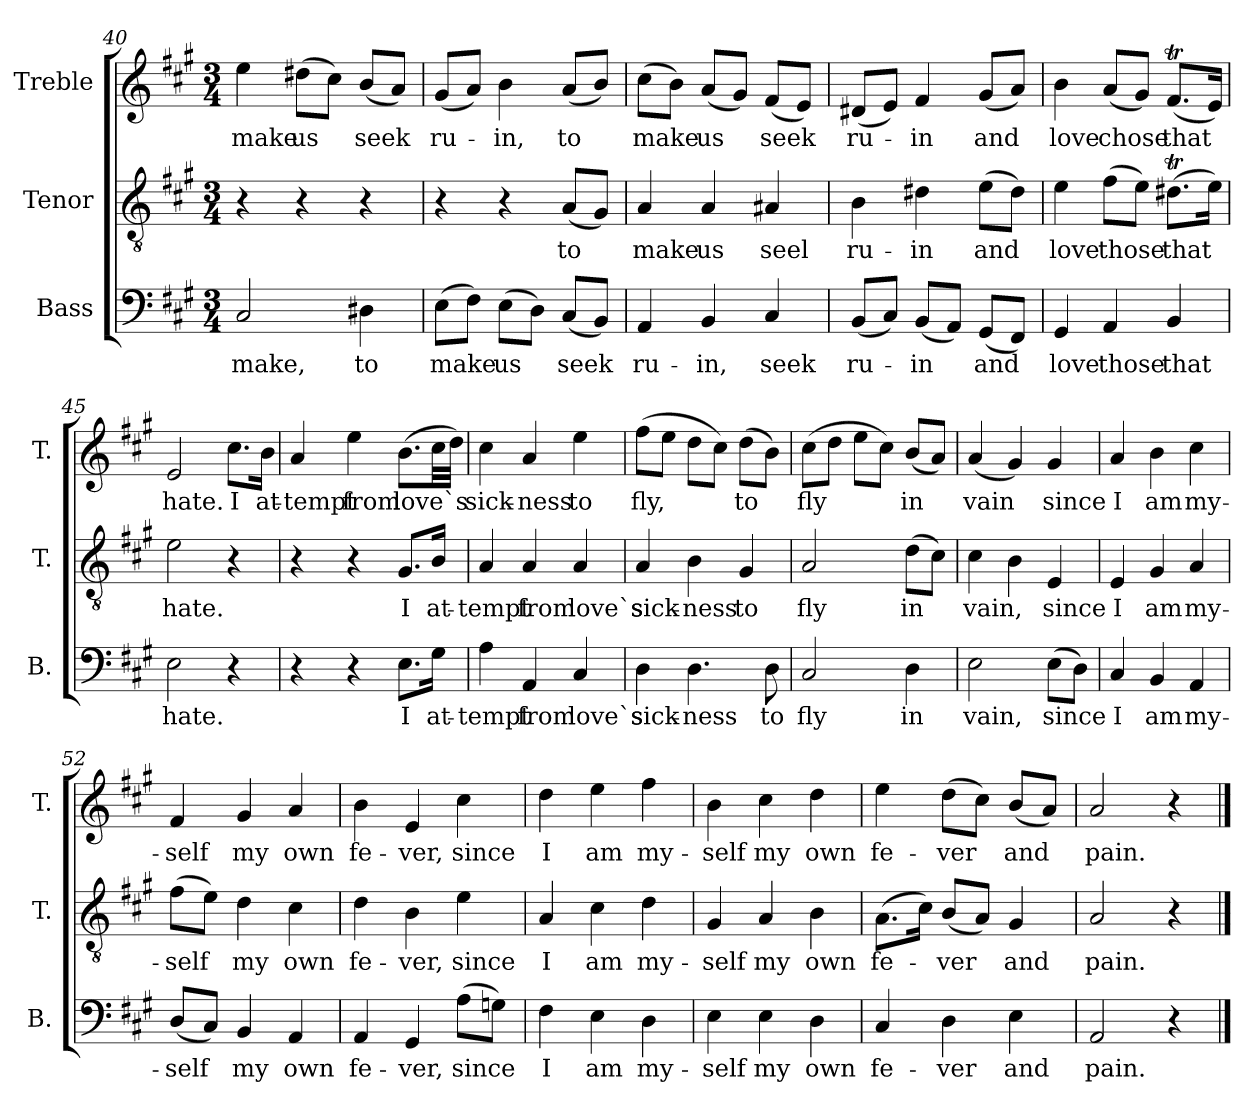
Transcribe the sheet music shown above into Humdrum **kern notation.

**kern	**text	**kern	**text	**kern	**text
*part3	*part3	*part2	*part2	*part1	*part1
*staff3	*staff3	*staff2	*staff2	*staff1	*staff1
*I"Bass	*	*I"Tenor	*	*I"Treble	*
*I'B.	*	*I'T.	*	*I'T.	*
*clefF4	*	*clefGv2	*	*clefG2	*
*k[f#c#g#]	*	*k[f#c#g#]	*	*k[f#c#g#]	*
*M3/4	*	*M3/4	*	*M3/4	*
=40	=40	=40	=40	=40	=40
!	!LO:LY:b	!	!	!	!LO:LY:b
2C#/	make,	4r	.	4ee\	make
!	!	!	!	!	!LO:LY:b
.	.	4r	.	(>8dd#X\L	us
.	.	.	.	8cc#\J)	.
!	!LO:LY:b	!	!	!	!LO:LY:b
4D#X\	to	4r	.	(<8b/L	seek
.	.	.	.	8a/J)	.
=41	=41	=41	=41	=41	=41
!	!LO:LY:b	!	!	!	!LO:LY:b
(>8E\L	make	4r	.	(<8g#/L	ru-
8F#\J)	.	.	.	8a/J)	.
!	!LO:LY:b	!	!	!	!LO:LY:b
(>8E\L	us	4r	.	4b\	-in,
8D\J)	.	.	.	.	.
!	!LO:LY:b	!	!LO:LY:b	!	!LO:LY:b
(<8C#/L	seek	(<8A/L	to	(<8a/L	to
8BB/J)	.	8G#/J)	.	8b/J)	.
=42	=42	=42	=42	=42	=42
!	!LO:LY:b	!	!LO:LY:b	!	!LO:LY:b
4AA/	ru-	4A/	make	(>8cc#\L	make
.	.	.	.	8b\J)	.
!	!LO:LY:b	!	!LO:LY:b	!	!LO:LY:b
4BB/	-in,	4A/	us	(<8a/L	us
.	.	.	.	8g#/J)	.
!	!LO:LY:b	!	!LO:LY:b	!	!LO:LY:b
4C#/	seek	4A#X/	seel	(<8f#/L	seek
.	.	.	.	8e/J)	.
!!LO:LB:g=z
=43	=43	=43	=43	=43	=43
!	!LO:LY:b	!	!LO:LY:b	!	!LO:LY:b
(<8BB/L	ru-	4B\	ru-	(<8d#X/L	ru-
8C#/J)	.	.	.	8e/J)	.
!	!LO:LY:b	!	!LO:LY:b	!	!LO:LY:b
(<8BB/L	-in	4d#X\	-in	4f#/	-in
8AA/J)	.	.	.	.	.
!	!LO:LY:b	!	!LO:LY:b	!	!LO:LY:b
(<8GG#/L	and	(>8e\L	and	(<8g#/L	and
8FF#/J)	.	8d#\J)	.	8a/J)	.
=44	=44	=44	=44	=44	=44
!	!LO:LY:b	!	!LO:LY:b	!	!LO:LY:b
4GG#/	love	4e\	love	4b\	love
!	!LO:LY:b	!	!LO:LY:b	!	!LO:LY:b
4AA/	those	(>8f#\L	those	(<8a/L	chose
.	.	8e\J)	.	8g#/J)	.
!	!LO:LY:b	!	!LO:LY:b	!	!LO:LY:b
4BB/	that	(>8.d#Xt\L	that	(<8.f#T/L	that
.	.	16e\Jk)	.	16e/Jk)	.
=45	=45	=45	=45	=45	=45
!	!LO:LY:b	!	!LO:LY:b	!	!LO:LY:b
2E\	hate.	2e\	hate.	2e/	hate.
!	!	!	!	!	!LO:LY:b
4r	.	4r	.	8.cc#\L	I
!	!	!	!	!	!LO:LY:b
.	.	.	.	16b\Jk	at-
=46	=46	=46	=46	=46	=46
!	!	!	!	!	!LO:LY:b
4r	.	4r	.	4a/	-tempt
!	!	!	!	!	!LO:LY:b
4r	.	4r	.	4ee\	from
!	!LO:LY:b	!	!LO:LY:b	!	!LO:LY:b
8.E\L	I	8.G#/L	I	(>8.b\L	love`s
!	!LO:LY:b	!	!LO:LY:b	!	!
16G#\Jk	at-	16B/Jk	at-	32cc#\LL	.
.	.	.	.	32dd\JJJ)	.
=47	=47	=47	=47	=47	=47
!	!LO:LY:b	!	!LO:LY:b	!	!LO:LY:b
4A\	-tempt	4A/	-tempt	4cc#\	sick-
!	!LO:LY:b	!	!LO:LY:b	!	!LO:LY:b
4AA/	from	4A/	from	4a/	-ness
!	!LO:LY:b	!	!LO:LY:b	!	!LO:LY:b
4C#/	love`s	4A/	love`s	4ee\	to
!!LO:LB:g=z
=48	=48	=48	=48	=48	=48
!	!LO:LY:b	!	!LO:LY:b	!	!LO:LY:b
4D\	sick-	4A/	sick-	(>8ff#\L	fly,
.	.	.	.	8ee\J	.
!	!LO:LY:b	!	!LO:LY:b	!	!
4.D\	-ness	4B\	-ness	8dd\L	.
.	.	.	.	8cc#\J)	.
!	!	!	!LO:LY:b	!	!LO:LY:b
.	.	4G#/	to	(>8dd\L	to
!	!LO:LY:b	!	!	!	!
8D\	to	.	.	8b\J)	.
=49	=49	=49	=49	=49	=49
!	!LO:LY:b	!	!LO:LY:b	!	!LO:LY:b
2C#/	fly	2A/	fly	(>8cc#\L	fly
.	.	.	.	8dd\J	.
.	.	.	.	8ee\L	.
.	.	.	.	8cc#\J)	.
!	!LO:LY:b	!	!LO:LY:b	!	!LO:LY:b
4D\	in	(>8d\L	in	(<8b/L	in
.	.	8c#\J)	.	8a/J)	.
=50	=50	=50	=50	=50	=50
!	!LO:LY:b	!	!LO:LY:b	!	!LO:LY:b
2E\	vain,	4c#\	vain,	(<4a/	vain
.	.	4B\	.	4g#/)	.
!	!LO:LY:b	!	!LO:LY:b	!	!LO:LY:b
(>8E\L	since	4E/	since	4g#/	since
8D\J)	.	.	.	.	.
=51	=51	=51	=51	=51	=51
!	!LO:LY:b	!	!LO:LY:b	!	!LO:LY:b
4C#/	I	4E/	I	4a/	I
!	!LO:LY:b	!	!LO:LY:b	!	!LO:LY:b
4BB/	am	4G#/	am	4b\	am
!	!LO:LY:b	!	!LO:LY:b	!	!LO:LY:b
4AA/	my-	4A/	my-	4cc#\	my-
=52	=52	=52	=52	=52	=52
!	!LO:LY:b	!	!LO:LY:b	!	!LO:LY:b
(<8D/L	-self	(>8f#\L	-self	4f#/	-self
8C#/J)	.	8e\J)	.	.	.
!	!LO:LY:b	!	!LO:LY:b	!	!LO:LY:b
4BB/	my	4d\	my	4g#/	my
!	!LO:LY:b	!	!LO:LY:b	!	!LO:LY:b
4AA/	own	4c#\	own	4a/	own
=53	=53	=53	=53	=53	=53
!	!LO:LY:b	!	!LO:LY:b	!	!LO:LY:b
4AA/	fe-	4d\	fe-	4b\	fe-
!	!LO:LY:b	!	!LO:LY:b	!	!LO:LY:b
4GG#/	-ver,	4B\	-ver,	4e/	-ver,
!	!LO:LY:b	!	!LO:LY:b	!	!LO:LY:b
(>8A\L	since	4e\	since	4cc#\	since
8Gn\J)	.	.	.	.	.
=54	=54	=54	=54	=54	=54
!	!LO:LY:b	!	!LO:LY:b	!	!LO:LY:b
4F#\	I	4A/	I	4dd\	I
!	!LO:LY:b	!	!LO:LY:b	!	!LO:LY:b
4E\	am	4c#\	am	4ee\	am
!	!LO:LY:b	!	!LO:LY:b	!	!LO:LY:b
4D\	my-	4d\	my-	4ff#\	my-
!!LO:PB:g=z
=55	=55	=55	=55	=55	=55
!	!LO:LY:b	!	!LO:LY:b	!	!LO:LY:b
4E\	-self	4G#/	-self	4b\	-self
!	!LO:LY:b	!	!LO:LY:b	!	!LO:LY:b
4E\	my	4A/	my	4cc#\	my
!	!LO:LY:b	!	!LO:LY:b	!	!LO:LY:b
4D\	own	4B\	own	4dd\	own
=56	=56	=56	=56	=56	=56
!	!LO:LY:b	!	!LO:LY:b	!	!LO:LY:b
4C#/	fe-	(>8.A\L	fe-	4ee\	fe-
.	.	16c#\Jk)	.	.	.
!	!LO:LY:b	!	!LO:LY:b	!	!LO:LY:b
4D\	-ver	(<8B/L	-ver	(>8dd\L	-ver
.	.	8A/J)	.	8cc#\J)	.
!	!LO:LY:b	!	!LO:LY:b	!	!LO:LY:b
4E\	and	4G#/	and	(<8b/L	and
.	.	.	.	8a/J)	.
=57	=57	=57	=57	=57	=57
!	!LO:LY:b	!	!LO:LY:b	!	!LO:LY:b
2AA/	pain.	2A/	pain.	2a/	pain.
4r	.	4r	.	4r	.
==	==	==	==	==	==
*-	*-	*-	*-	*-	*-
